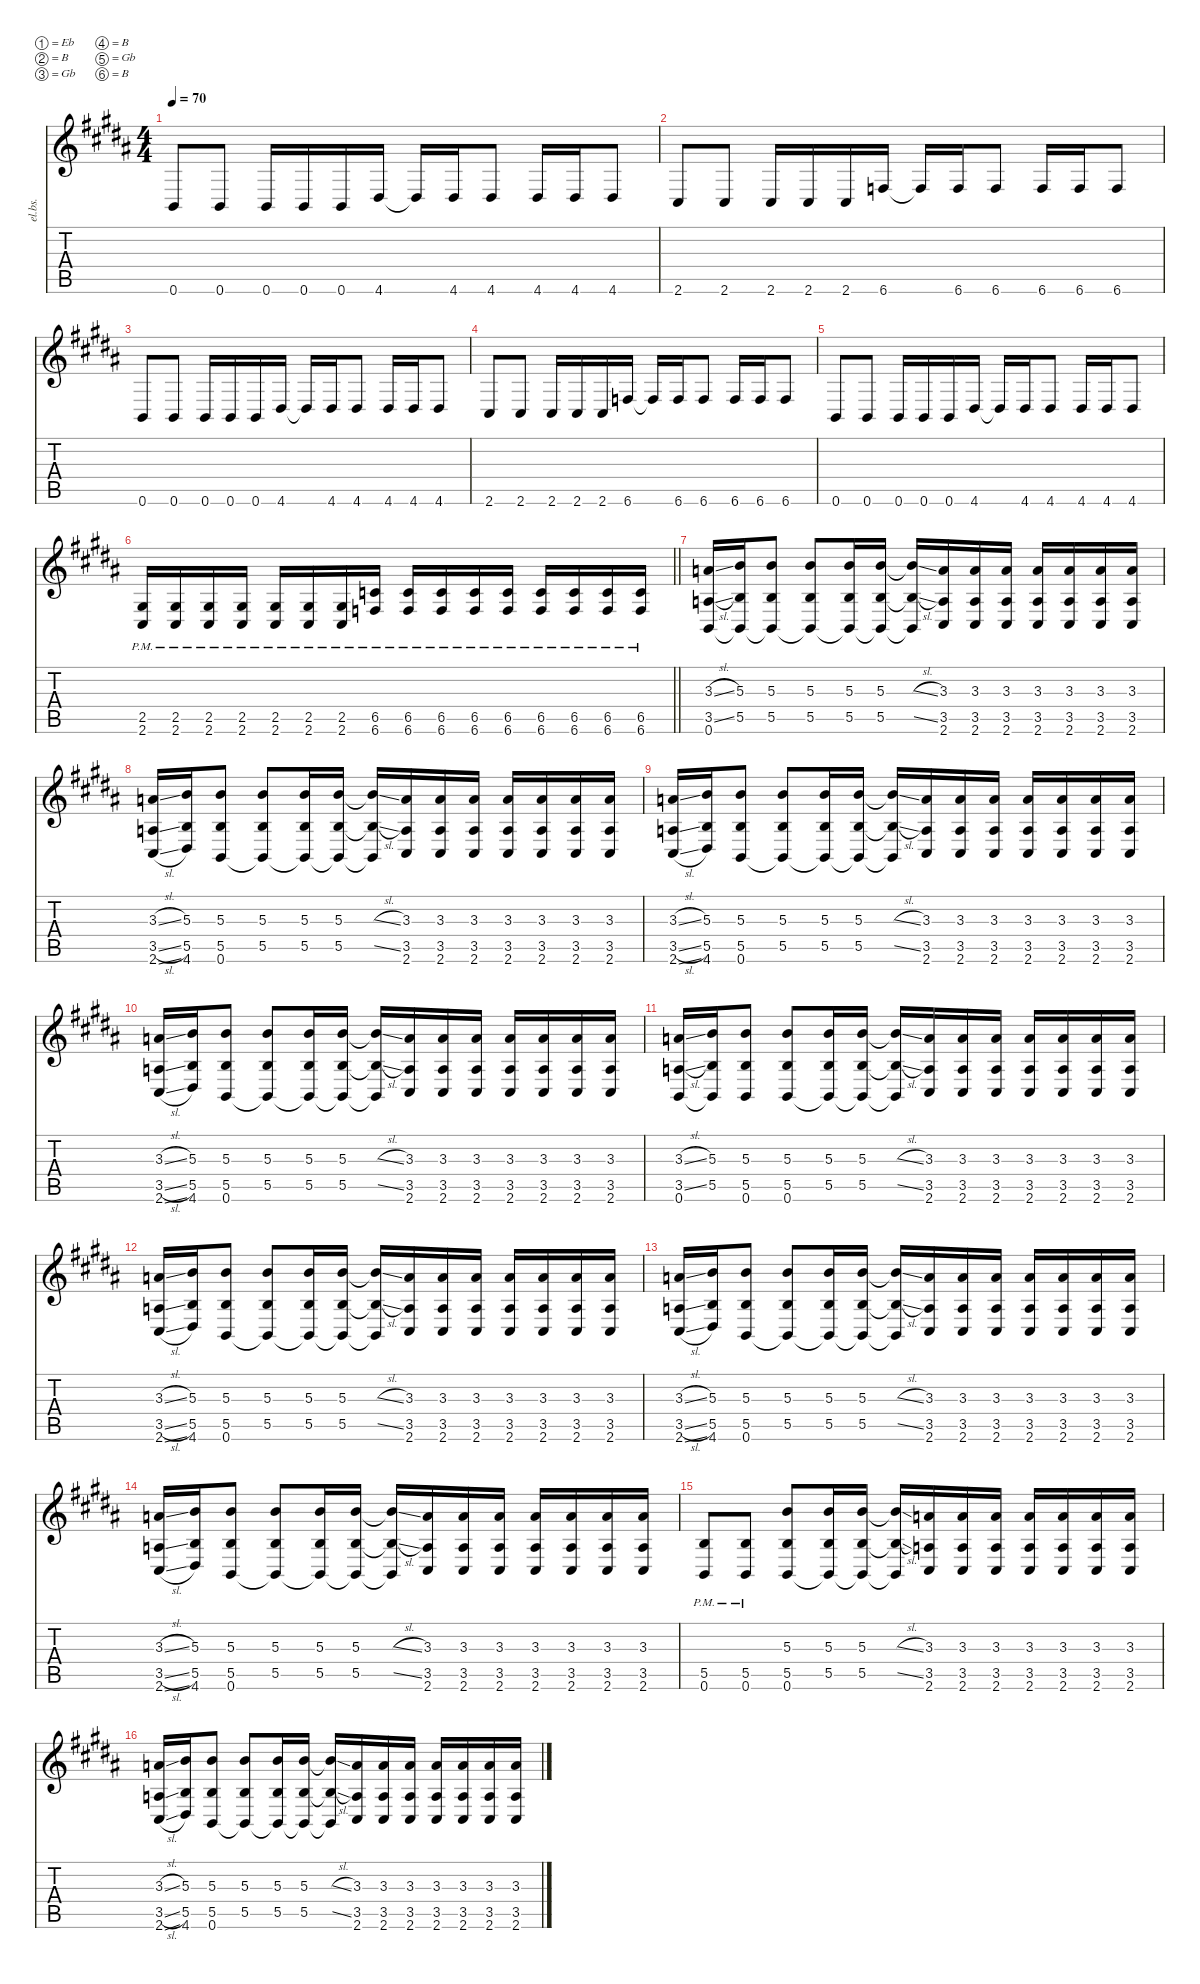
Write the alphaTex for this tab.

\defaultSystemsLayout 4
\hideDynamics
\bracketExtendMode nobrackets
\otherSystemsTrackNameOrientation horizontal
\track ("Guitar 1-B" "el.bs.") {defaultSystemsLayout 8 mute instrument distortionguitar}
\staff {score tabs}
\tuning (Eb4 B3 Gb3 B2 Gb2 B1)
\ts (4 4)
\tempo 70
\clef g2
\ks b
0.6{acc forcenatural}.8{dy f beam Up} 0.6{acc forcenatural}.8{beam Up} 0.6{acc forcenatural}.16{beam Up} 0.6{acc forcenatural}.16{beam Up} 0.6{acc forcenatural}.16{beam Up} 4.6{acc #}.16{beam Up} 4.6{t acc #}.16{beam Up} 4.6{acc #}.16{beam Up} 4.6{acc #}.8{beam Up} 4.6{acc #}.16{beam Up} 4.6{acc #}.16{beam Up} 4.6{acc #}.8{beam Up} |
2.6{acc #}.8{beam Up} 2.6{acc #}.8{beam Up} 2.6{acc #}.16{beam Up} 2.6{acc #}.16{beam Up} 2.6{acc #}.16{beam Up} 6.6{acc forcenatural}.16{beam Up} 6.6{t acc forcenatural}.16{beam Up} 6.6{acc forcenatural}.16{beam Up} 6.6{acc forcenatural}.8{beam Up} 6.6{acc forcenatural}.16{beam Up} 6.6{acc forcenatural}.16{beam Up} 6.6{acc forcenatural}.8{beam Up} |
0.6{acc forcenatural}.8{beam Up} 0.6{acc forcenatural}.8{beam Up} 0.6{acc forcenatural}.16{beam Up} 0.6{acc forcenatural}.16{beam Up} 0.6{acc forcenatural}.16{beam Up} 4.6{acc #}.16{beam Up} 4.6{t acc #}.16{beam Up} 4.6{acc #}.16{beam Up} 4.6{acc #}.8{beam Up} 4.6{acc #}.16{beam Up} 4.6{acc #}.16{beam Up} 4.6{acc #}.8{beam Up} |
2.6{acc #}.8{beam Up} 2.6{acc #}.8{beam Up} 2.6{acc #}.16{beam Up} 2.6{acc #}.16{beam Up} 2.6{acc #}.16{beam Up} 6.6{acc forcenatural}.16{beam Up} 6.6{t acc forcenatural}.16{beam Up} 6.6{acc forcenatural}.16{beam Up} 6.6{acc forcenatural}.8{beam Up} 6.6{acc forcenatural}.16{beam Up} 6.6{acc forcenatural}.16{beam Up} 6.6{acc forcenatural}.8{beam Up} |
0.6{acc forcenatural}.8{beam Up} 0.6{acc forcenatural}.8{beam Up} 0.6{acc forcenatural}.16{beam Up} 0.6{acc forcenatural}.16{beam Up} 0.6{acc forcenatural}.16{beam Up} 4.6{acc #}.16{beam Up} 4.6{t acc #}.16{beam Up} 4.6{acc #}.16{beam Up} 4.6{acc #}.8{beam Up} 4.6{acc #}.16{beam Up} 4.6{acc #}.16{beam Up} 4.6{acc #}.8{beam Up} |
\tempo (71 1 hide)
\barLineRight lightlight
(2.5{pm acc #} 2.6{pm acc #}).16{beam Up} (2.5{pm acc #} 2.6{pm acc #}).16{beam Up} (2.5{pm acc #} 2.6{pm acc #}).16{beam Up} (2.5{pm acc #} 2.6{pm acc #}).16{beam Up} (2.5{pm acc #} 2.6{pm acc #}).16{beam Up} (2.5{pm acc #} 2.6{pm acc #}).16{beam Up} (2.5{pm acc #} 2.6{pm acc #}).16{beam Up} (6.5{pm acc forcenatural} 6.6{pm acc forcenatural}).16{beam Up} (6.5{pm acc forcenatural} 6.6{pm acc forcenatural}).16{beam Up} (6.5{pm acc forcenatural} 6.6{pm acc forcenatural}).16{beam Up} (6.5{pm acc forcenatural} 6.6{pm acc forcenatural}).16{beam Up} (6.5{pm acc forcenatural} 6.6{pm acc forcenatural}).16{beam Up} (6.5{pm acc forcenatural} 6.6{pm acc forcenatural}).16{beam Up} (6.5{pm acc forcenatural} 6.6{pm acc forcenatural}).16{beam Up} (6.5{pm acc forcenatural} 6.6{pm acc forcenatural}).16{beam Up} (6.5{pm acc forcenatural} 6.6{pm acc forcenatural}).16{beam Up} |
(3.3{sl acc forcenatural} 3.5{sl acc forcenatural} 0.6{acc forcenatural}).16{beam Up} (5.3{acc forcenatural} 5.5{acc forcenatural} 0.6{t acc forcenatural}).16{beam Up} (5.3{acc forcenatural} 5.5{acc forcenatural} 0.6{t acc forcenatural}).8{beam Up} (5.3{acc forcenatural} 5.5{acc forcenatural} 0.6{t acc forcenatural}).8{beam Up} (5.3{acc forcenatural} 5.5{acc forcenatural} 0.6{t acc forcenatural}).16{beam Up} (5.3{acc forcenatural} 5.5{acc forcenatural} 0.6{t acc forcenatural}).16{beam Up} (5.3{sl t acc forcenatural} 5.5{sl t acc forcenatural} 0.6{t acc forcenatural}).16{beam Up} (3.3{acc forcenatural} 3.5{acc forcenatural} 2.6{acc #}).16{beam Up} (3.3{acc forcenatural} 3.5{acc forcenatural} 2.6{acc #}).16{beam Up} (3.3{acc forcenatural} 3.5{acc forcenatural} 2.6{acc #}).16{beam Up} (3.3{acc forcenatural} 3.5{acc forcenatural} 2.6{acc #}).16{beam Up} (3.3{acc forcenatural} 3.5{acc forcenatural} 2.6{acc #}).16{beam Up} (3.3{acc forcenatural} 3.5{acc forcenatural} 2.6{acc #}).16{beam Up} (3.3{acc forcenatural} 3.5{acc forcenatural} 2.6{acc #}).16{beam Up} |
(3.3{sl acc forcenatural} 3.5{sl acc forcenatural} 2.6{sl acc #}).16{beam Up} (5.3{acc forcenatural} 5.5{acc forcenatural} 4.6{acc #}).16{beam Up} (5.3{acc forcenatural} 5.5{acc forcenatural} 0.6{acc forcenatural}).8{beam Up} (5.3{acc forcenatural} 5.5{acc forcenatural} 0.6{t acc forcenatural}).8{beam Up} (5.3{acc forcenatural} 5.5{acc forcenatural} 0.6{t acc forcenatural}).16{beam Up} (5.3{acc forcenatural} 5.5{acc forcenatural} 0.6{t acc forcenatural}).16{beam Up} (5.3{sl t acc forcenatural} 5.5{sl t acc forcenatural} 0.6{t acc forcenatural}).16{beam Up} (3.3{acc forcenatural} 3.5{acc forcenatural} 2.6{acc #}).16{beam Up} (3.3{acc forcenatural} 3.5{acc forcenatural} 2.6{acc #}).16{beam Up} (3.3{acc forcenatural} 3.5{acc forcenatural} 2.6{acc #}).16{beam Up} (3.3{acc forcenatural} 3.5{acc forcenatural} 2.6{acc #}).16{beam Up} (3.3{acc forcenatural} 3.5{acc forcenatural} 2.6{acc #}).16{beam Up} (3.3{acc forcenatural} 3.5{acc forcenatural} 2.6{acc #}).16{beam Up} (3.3{acc forcenatural} 3.5{acc forcenatural} 2.6{acc #}).16{beam Up} |
(3.3{sl acc forcenatural} 3.5{sl acc forcenatural} 2.6{sl acc #}).16{beam Up} (5.3{acc forcenatural} 5.5{acc forcenatural} 4.6{acc #}).16{beam Up} (5.3{acc forcenatural} 5.5{acc forcenatural} 0.6{acc forcenatural}).8{beam Up} (5.3{acc forcenatural} 5.5{acc forcenatural} 0.6{t acc forcenatural}).8{beam Up} (5.3{acc forcenatural} 5.5{acc forcenatural} 0.6{t acc forcenatural}).16{beam Up} (5.3{acc forcenatural} 5.5{acc forcenatural} 0.6{t acc forcenatural}).16{beam Up} (5.3{sl t acc forcenatural} 5.5{sl t acc forcenatural} 0.6{t acc forcenatural}).16{beam Up} (3.3{acc forcenatural} 3.5{acc forcenatural} 2.6{acc #}).16{beam Up} (3.3{acc forcenatural} 3.5{acc forcenatural} 2.6{acc #}).16{beam Up} (3.3{acc forcenatural} 3.5{acc forcenatural} 2.6{acc #}).16{beam Up} (3.3{acc forcenatural} 3.5{acc forcenatural} 2.6{acc #}).16{beam Up} (3.3{acc forcenatural} 3.5{acc forcenatural} 2.6{acc #}).16{beam Up} (3.3{acc forcenatural} 3.5{acc forcenatural} 2.6{acc #}).16{beam Up} (3.3{acc forcenatural} 3.5{acc forcenatural} 2.6{acc #}).16{beam Up} |
(3.3{sl acc forcenatural} 3.5{sl acc forcenatural} 2.6{sl acc #}).16{beam Up} (5.3{acc forcenatural} 5.5{acc forcenatural} 4.6{acc #}).16{beam Up} (5.3{acc forcenatural} 5.5{acc forcenatural} 0.6{acc forcenatural}).8{beam Up} (5.3{acc forcenatural} 5.5{acc forcenatural} 0.6{t acc forcenatural}).8{beam Up} (5.3{acc forcenatural} 5.5{acc forcenatural} 0.6{t acc forcenatural}).16{beam Up} (5.3{acc forcenatural} 5.5{acc forcenatural} 0.6{t acc forcenatural}).16{beam Up} (5.3{sl t acc forcenatural} 5.5{sl t acc forcenatural} 0.6{t acc forcenatural}).16{beam Up} (3.3{acc forcenatural} 3.5{acc forcenatural} 2.6{acc #}).16{beam Up} (3.3{acc forcenatural} 3.5{acc forcenatural} 2.6{acc #}).16{beam Up} (3.3{acc forcenatural} 3.5{acc forcenatural} 2.6{acc #}).16{beam Up} (3.3{acc forcenatural} 3.5{acc forcenatural} 2.6{acc #}).16{beam Up} (3.3{acc forcenatural} 3.5{acc forcenatural} 2.6{acc #}).16{beam Up} (3.3{acc forcenatural} 3.5{acc forcenatural} 2.6{acc #}).16{beam Up} (3.3{acc forcenatural} 3.5{acc forcenatural} 2.6{acc #}).16{beam Up} |
(3.3{sl acc forcenatural} 3.5{sl acc forcenatural} 0.6{acc forcenatural}).16{beam Up} (5.3{acc forcenatural} 5.5{acc forcenatural} 0.6{t acc forcenatural}).16{beam Up} (5.3{acc forcenatural} 5.5{acc forcenatural} 0.6{acc forcenatural}).8{beam Up} (5.3{acc forcenatural} 5.5{acc forcenatural} 0.6{acc forcenatural}).8{beam Up} (5.3{acc forcenatural} 5.5{acc forcenatural} 0.6{t acc forcenatural}).16{beam Up} (5.3{acc forcenatural} 5.5{acc forcenatural} 0.6{t acc forcenatural}).16{beam Up} (5.3{sl t acc forcenatural} 5.5{sl t acc forcenatural} 0.6{t acc forcenatural}).16{beam Up} (3.3{acc forcenatural} 3.5{acc forcenatural} 2.6{acc #}).16{beam Up} (3.3{acc forcenatural} 3.5{acc forcenatural} 2.6{acc #}).16{beam Up} (3.3{acc forcenatural} 3.5{acc forcenatural} 2.6{acc #}).16{beam Up} (3.3{acc forcenatural} 3.5{acc forcenatural} 2.6{acc #}).16{beam Up} (3.3{acc forcenatural} 3.5{acc forcenatural} 2.6{acc #}).16{beam Up} (3.3{acc forcenatural} 3.5{acc forcenatural} 2.6{acc #}).16{beam Up} (3.3{acc forcenatural} 3.5{acc forcenatural} 2.6{acc #}).16{beam Up} |
(3.3{sl acc forcenatural} 3.5{sl acc forcenatural} 2.6{sl acc #}).16{beam Up} (5.3{acc forcenatural} 5.5{acc forcenatural} 4.6{acc #}).16{beam Up} (5.3{acc forcenatural} 5.5{acc forcenatural} 0.6{acc forcenatural}).8{beam Up} (5.3{acc forcenatural} 5.5{acc forcenatural} 0.6{t acc forcenatural}).8{beam Up} (5.3{acc forcenatural} 5.5{acc forcenatural} 0.6{t acc forcenatural}).16{beam Up} (5.3{acc forcenatural} 5.5{acc forcenatural} 0.6{t acc forcenatural}).16{beam Up} (5.3{sl t acc forcenatural} 5.5{sl t acc forcenatural} 0.6{t acc forcenatural}).16{beam Up} (3.3{acc forcenatural} 3.5{acc forcenatural} 2.6{acc #}).16{beam Up} (3.3{acc forcenatural} 3.5{acc forcenatural} 2.6{acc #}).16{beam Up} (3.3{acc forcenatural} 3.5{acc forcenatural} 2.6{acc #}).16{beam Up} (3.3{acc forcenatural} 3.5{acc forcenatural} 2.6{acc #}).16{beam Up} (3.3{acc forcenatural} 3.5{acc forcenatural} 2.6{acc #}).16{beam Up} (3.3{acc forcenatural} 3.5{acc forcenatural} 2.6{acc #}).16{beam Up} (3.3{acc forcenatural} 3.5{acc forcenatural} 2.6{acc #}).16{beam Up} |
(3.3{sl acc forcenatural} 3.5{sl acc forcenatural} 2.6{sl acc #}).16{beam Up} (5.3{acc forcenatural} 5.5{acc forcenatural} 4.6{acc #}).16{beam Up} (5.3{acc forcenatural} 5.5{acc forcenatural} 0.6{acc forcenatural}).8{beam Up} (5.3{acc forcenatural} 5.5{acc forcenatural} 0.6{t acc forcenatural}).8{beam Up} (5.3{acc forcenatural} 5.5{acc forcenatural} 0.6{t acc forcenatural}).16{beam Up} (5.3{acc forcenatural} 5.5{acc forcenatural} 0.6{t acc forcenatural}).16{beam Up} (5.3{sl t acc forcenatural} 5.5{sl t acc forcenatural} 0.6{t acc forcenatural}).16{beam Up} (3.3{acc forcenatural} 3.5{acc forcenatural} 2.6{acc #}).16{beam Up} (3.3{acc forcenatural} 3.5{acc forcenatural} 2.6{acc #}).16{beam Up} (3.3{acc forcenatural} 3.5{acc forcenatural} 2.6{acc #}).16{beam Up} (3.3{acc forcenatural} 3.5{acc forcenatural} 2.6{acc #}).16{beam Up} (3.3{acc forcenatural} 3.5{acc forcenatural} 2.6{acc #}).16{beam Up} (3.3{acc forcenatural} 3.5{acc forcenatural} 2.6{acc #}).16{beam Up} (3.3{acc forcenatural} 3.5{acc forcenatural} 2.6{acc #}).16{beam Up} |
(3.3{sl acc forcenatural} 3.5{sl acc forcenatural} 2.6{sl acc #}).16{beam Up} (5.3{acc forcenatural} 5.5{acc forcenatural} 4.6{acc #}).16{beam Up} (5.3{acc forcenatural} 5.5{acc forcenatural} 0.6{acc forcenatural}).8{beam Up} (5.3{acc forcenatural} 5.5{acc forcenatural} 0.6{t acc forcenatural}).8{beam Up} (5.3{acc forcenatural} 5.5{acc forcenatural} 0.6{t acc forcenatural}).16{beam Up} (5.3{acc forcenatural} 5.5{acc forcenatural} 0.6{t acc forcenatural}).16{beam Up} (5.3{sl t acc forcenatural} 5.5{sl t acc forcenatural} 0.6{t acc forcenatural}).16{beam Up} (3.3{acc forcenatural} 3.5{acc forcenatural} 2.6{acc #}).16{beam Up} (3.3{acc forcenatural} 3.5{acc forcenatural} 2.6{acc #}).16{beam Up} (3.3{acc forcenatural} 3.5{acc forcenatural} 2.6{acc #}).16{beam Up} (3.3{acc forcenatural} 3.5{acc forcenatural} 2.6{acc #}).16{beam Up} (3.3{acc forcenatural} 3.5{acc forcenatural} 2.6{acc #}).16{beam Up} (3.3{acc forcenatural} 3.5{acc forcenatural} 2.6{acc #}).16{beam Up} (3.3{acc forcenatural} 3.5{acc forcenatural} 2.6{acc #}).16{beam Up} |
(5.5{pm acc forcenatural} 0.6{pm acc forcenatural}).8{beam Up} (5.5{pm acc forcenatural} 0.6{pm acc forcenatural}).8{beam Up} (5.3{acc forcenatural} 5.5{acc forcenatural} 0.6{acc forcenatural}).8{beam Up} (5.3{acc forcenatural} 5.5{acc forcenatural} 0.6{t acc forcenatural}).16{beam Up} (5.3{acc forcenatural} 5.5{acc forcenatural} 0.6{t acc forcenatural}).16{beam Up} (5.3{sl t acc forcenatural} 5.5{sl t acc forcenatural} 0.6{t acc forcenatural}).16{beam Up} (3.3{acc forcenatural} 3.5{acc forcenatural} 2.6{acc #}).16{beam Up} (3.3{acc forcenatural} 3.5{acc forcenatural} 2.6{acc #}).16{beam Up} (3.3{acc forcenatural} 3.5{acc forcenatural} 2.6{acc #}).16{beam Up} (3.3{acc forcenatural} 3.5{acc forcenatural} 2.6{acc #}).16{beam Up} (3.3{acc forcenatural} 3.5{acc forcenatural} 2.6{acc #}).16{beam Up} (3.3{acc forcenatural} 3.5{acc forcenatural} 2.6{acc #}).16{beam Up} (3.3{acc forcenatural} 3.5{acc forcenatural} 2.6{acc #}).16{beam Up} |
(3.3{sl acc forcenatural} 3.5{sl acc forcenatural} 2.6{sl acc #}).16{beam Up} (5.3{acc forcenatural} 5.5{acc forcenatural} 4.6{acc #}).16{beam Up} (5.3{acc forcenatural} 5.5{acc forcenatural} 0.6{acc forcenatural}).8{beam Up} (5.3{acc forcenatural} 5.5{acc forcenatural} 0.6{t acc forcenatural}).8{beam Up} (5.3{acc forcenatural} 5.5{acc forcenatural} 0.6{t acc forcenatural}).16{beam Up} (5.3{acc forcenatural} 5.5{acc forcenatural} 0.6{t acc forcenatural}).16{beam Up} (5.3{sl t acc forcenatural} 5.5{sl t acc forcenatural} 0.6{t acc forcenatural}).16{beam Up} (3.3{acc forcenatural} 3.5{acc forcenatural} 2.6{acc #}).16{beam Up} (3.3{acc forcenatural} 3.5{acc forcenatural} 2.6{acc #}).16{beam Up} (3.3{acc forcenatural} 3.5{acc forcenatural} 2.6{acc #}).16{beam Up} (3.3{acc forcenatural} 3.5{acc forcenatural} 2.6{acc #}).16{beam Up} (3.3{acc forcenatural} 3.5{acc forcenatural} 2.6{acc #}).16{beam Up} (3.3{acc forcenatural} 3.5{acc forcenatural} 2.6{acc #}).16{beam Up} (3.3{acc forcenatural} 3.5{acc forcenatural} 2.6{acc #}).16{beam Up}
